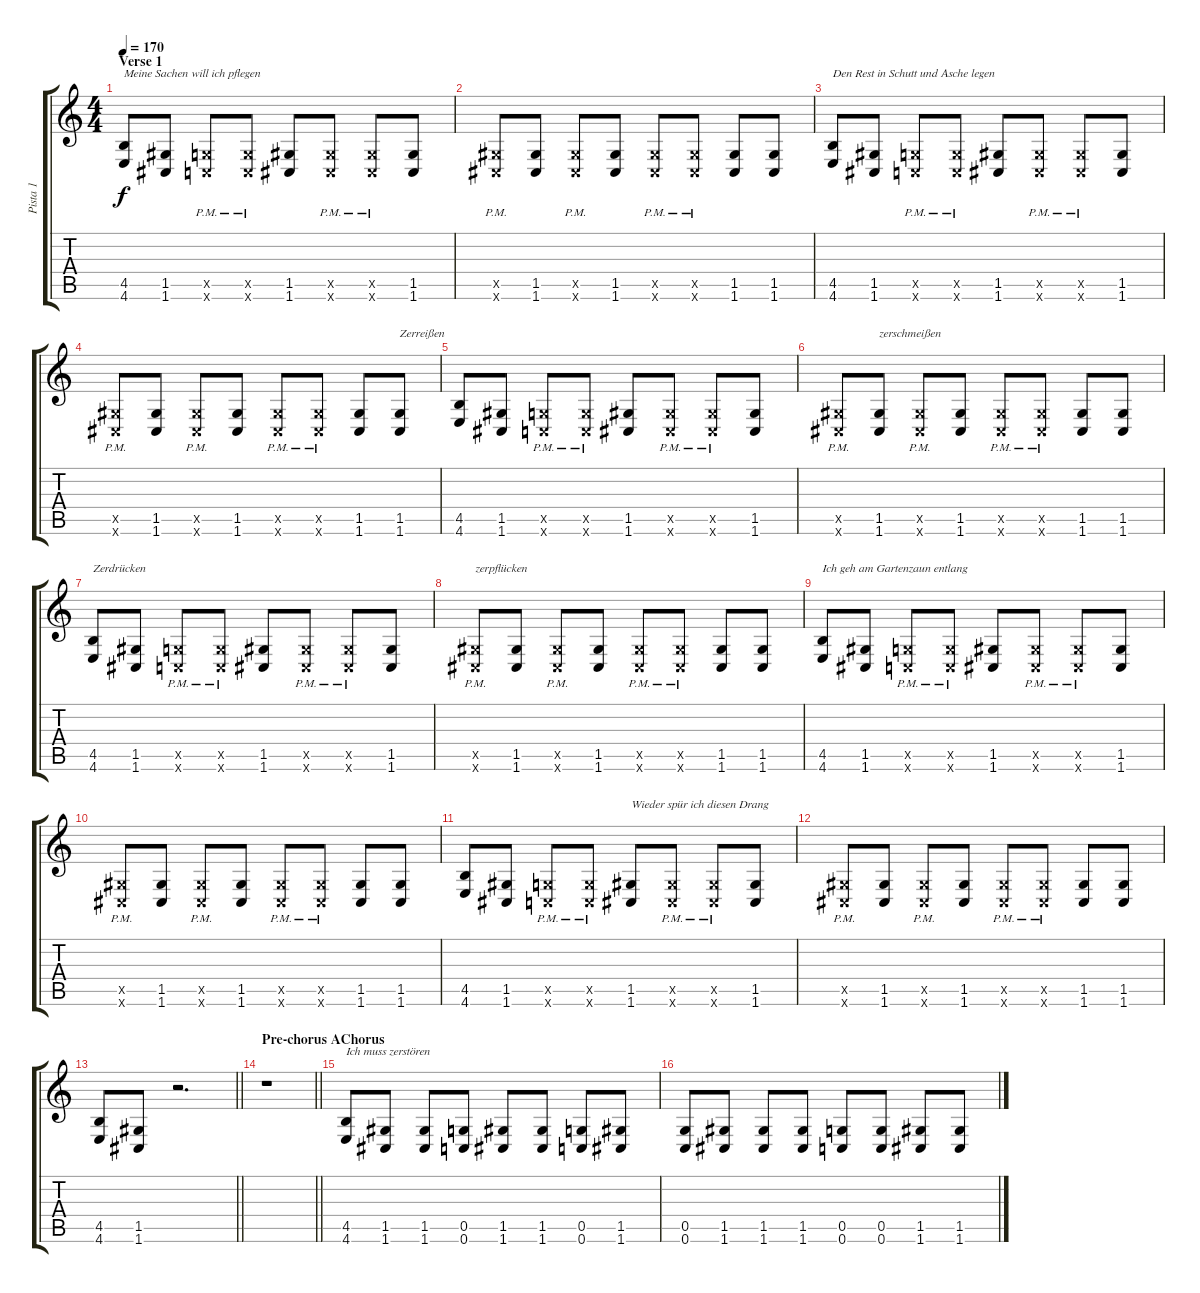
\track ("Pista 1" "Pista 1") {instrument distortionguitar}
\staff {score tabs}
\tuning (D4 A3 F3 C3 G2 C2) {hide}
\ts (4 4)
\section ("" "Verse 1")
\tempo 170
\clef g2
\ks c
(4.5 4.6).8{txt "Meine Sachen will ich pflegen" dy f} (1.5 1.6).8 (0.5{pm x} 0.6{pm x}).8 (0.5{pm x} 0.6{pm x}).8 (1.5 1.6).8 (1.5{pm x} 1.6{pm x}).8 (1.5{pm x} 1.6{pm x}).8 (1.5 1.6).8 |
(1.5{pm x} 1.6{pm x}).8 (1.5 1.6).8 (1.5{pm x} 1.6{pm x}).8 (1.5 1.6).8 (1.5{pm x} 1.6{pm x}).8 (1.5{pm x} 1.6{pm x}).8 (1.5 1.6).8 (1.5 1.6).8 |
(4.5 4.6).8{txt "Den Rest in Schutt und Asche legen"} (1.5 1.6).8 (0.5{pm x} 0.6{pm x}).8 (0.5{pm x} 0.6{pm x}).8 (1.5 1.6).8 (1.5{pm x} 1.6{pm x}).8 (1.5{pm x} 1.6{pm x}).8 (1.5 1.6).8 |
(1.5{pm x} 1.6{pm x}).8 (1.5 1.6).8 (1.5{pm x} 1.6{pm x}).8 (1.5 1.6).8 (1.5{pm x} 1.6{pm x}).8 (1.5{pm x} 1.6{pm x}).8 (1.5 1.6).8 (1.5 1.6).8{txt "Zerreißen"} |
(4.5 4.6).8 (1.5 1.6).8 (0.5{pm x} 0.6{pm x}).8 (0.5{pm x} 0.6{pm x}).8 (1.5 1.6).8 (1.5{pm x} 1.6{pm x}).8 (1.5{pm x} 1.6{pm x}).8 (1.5 1.6).8 |
(1.5{pm x} 1.6{pm x}).8 (1.5 1.6).8{txt "zerschmeißen"} (1.5{pm x} 1.6{pm x}).8 (1.5 1.6).8 (1.5{pm x} 1.6{pm x}).8 (1.5{pm x} 1.6{pm x}).8 (1.5 1.6).8 (1.5 1.6).8 |
(4.5 4.6).8{txt "Zerdrücken"} (1.5 1.6).8 (0.5{pm x} 0.6{pm x}).8 (0.5{pm x} 0.6{pm x}).8 (1.5 1.6).8 (1.5{pm x} 1.6{pm x}).8 (1.5{pm x} 1.6{pm x}).8 (1.5 1.6).8 |
(1.5{pm x} 1.6{pm x}).8{txt "zerpflücken"} (1.5 1.6).8 (1.5{pm x} 1.6{pm x}).8 (1.5 1.6).8 (1.5{pm x} 1.6{pm x}).8 (1.5{pm x} 1.6{pm x}).8 (1.5 1.6).8 (1.5 1.6).8 |
(4.5 4.6).8{txt "Ich geh am Gartenzaun entlang"} (1.5 1.6).8 (0.5{pm x} 0.6{pm x}).8 (0.5{pm x} 0.6{pm x}).8 (1.5 1.6).8 (1.5{pm x} 1.6{pm x}).8 (1.5{pm x} 1.6{pm x}).8 (1.5 1.6).8 |
(1.5{pm x} 1.6{pm x}).8 (1.5 1.6).8 (1.5{pm x} 1.6{pm x}).8 (1.5 1.6).8 (1.5{pm x} 1.6{pm x}).8 (1.5{pm x} 1.6{pm x}).8 (1.5 1.6).8 (1.5 1.6).8 |
(4.5 4.6).8 (1.5 1.6).8 (0.5{pm x} 0.6{pm x}).8 (0.5{pm x} 0.6{pm x}).8 (1.5 1.6).8{txt "Wieder spür ich diesen Drang"} (1.5{pm x} 1.6{pm x}).8 (1.5{pm x} 1.6{pm x}).8 (1.5 1.6).8 |
(1.5{pm x} 1.6{pm x}).8 (1.5 1.6).8 (1.5{pm x} 1.6{pm x}).8 (1.5 1.6).8 (1.5{pm x} 1.6{pm x}).8 (1.5{pm x} 1.6{pm x}).8 (1.5 1.6).8 (1.5 1.6).8 |
\barLineRight lightlight
(4.5 4.6).8 (1.5 1.6).8 r.2{d} |
\section ("" "Pre-chorus A")
\barLineRight lightlight
r.1 |
\section ("" "Chorus")
(4.5 4.6).8{txt "Ich muss zerstören"} (1.5 1.6).8 (1.5 1.6).8 (0.5 0.6).8 (1.5 1.6).8 (1.5 1.6).8 (0.5 0.6).8 (1.5 1.6).8 |
(0.5 0.6).8 (1.5 1.6).8 (1.5 1.6).8 (1.5 1.6).8 (0.5 0.6).8 (0.5 0.6).8 (1.5 1.6).8 (1.5 1.6).8
